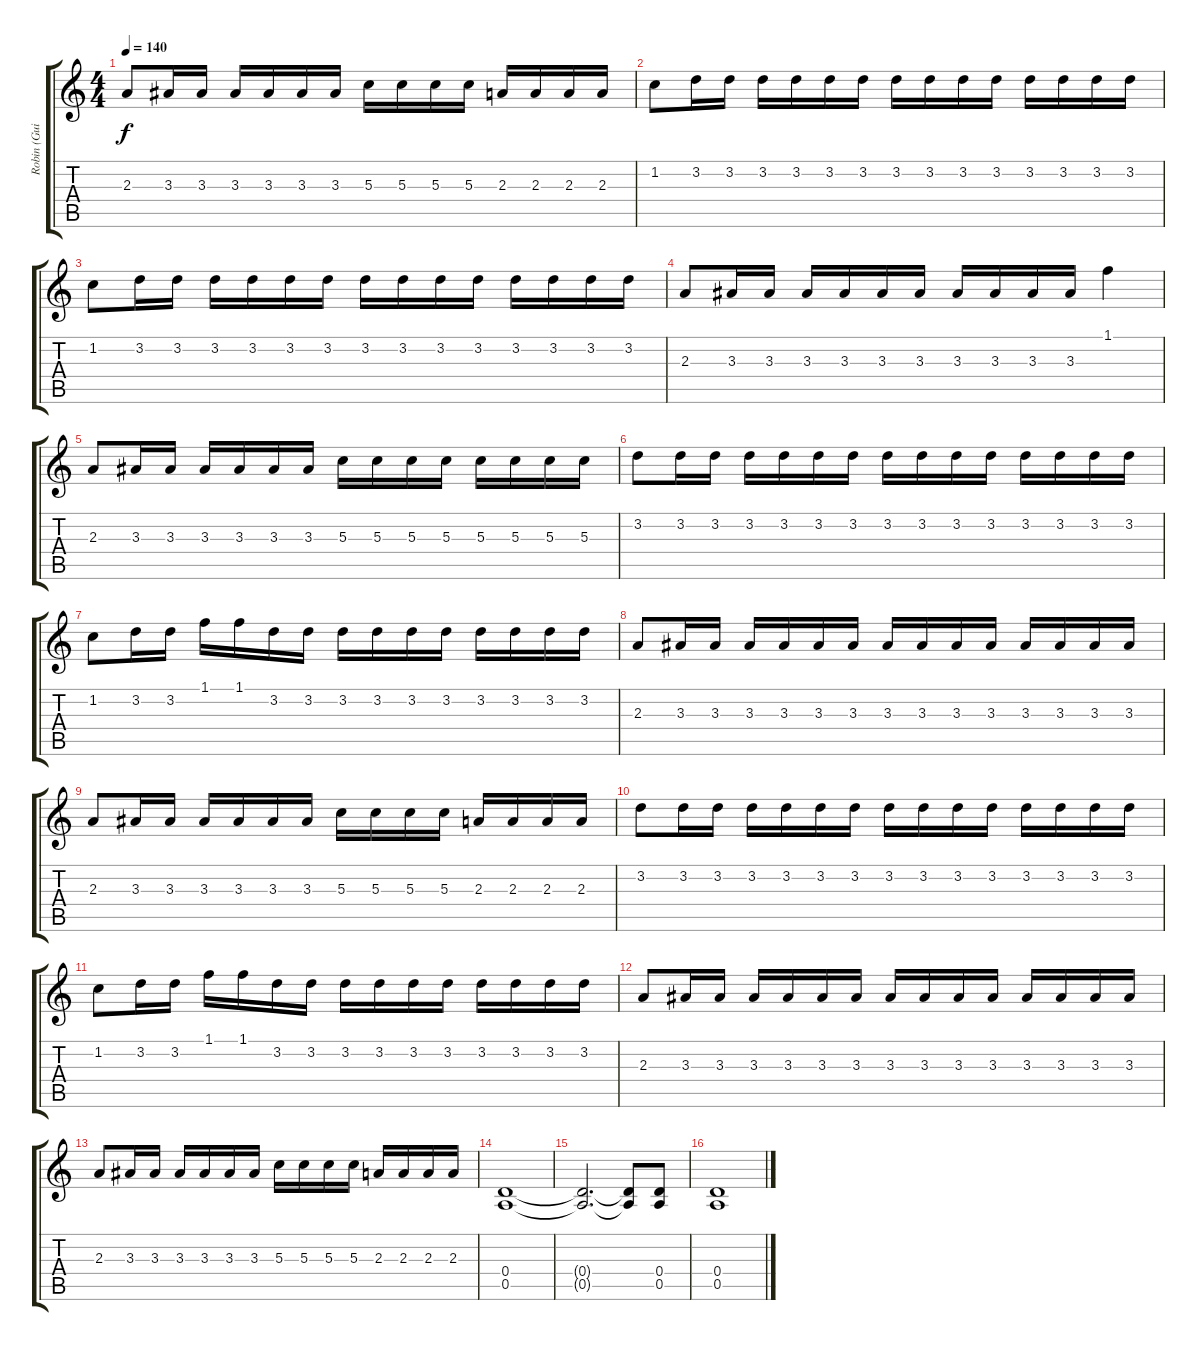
\track ("Robin (Guitar)" "Robin (Gui") {instrument distortionguitar}
\staff {score tabs}
\tuning (E4 B3 G3 D3 A2 E2) {hide}
\ts (4 4)
\tempo 140
\clef g2
\ks c
2.3.8{dy f} 3.3.16 3.3.16 3.3.16 3.3.16 3.3.16 3.3.16 5.3.16 5.3.16 5.3.16 5.3.16 2.3.16 2.3.16 2.3.16 2.3.16 |
1.2.8 3.2.16 3.2.16 3.2.16 3.2.16 3.2.16 3.2.16 3.2.16 3.2.16 3.2.16 3.2.16 3.2.16 3.2.16 3.2.16 3.2.16 |
1.2.8 3.2.16 3.2.16 3.2.16 3.2.16 3.2.16 3.2.16 3.2.16 3.2.16 3.2.16 3.2.16 3.2.16 3.2.16 3.2.16 3.2.16 |
2.3.8 3.3.16 3.3.16 3.3.16 3.3.16 3.3.16 3.3.16 3.3.16 3.3.16 3.3.16 3.3.16 1.1.4 |
2.3.8 3.3.16 3.3.16 3.3.16 3.3.16 3.3.16 3.3.16 5.3.16 5.3.16 5.3.16 5.3.16 5.3.16 5.3.16 5.3.16 5.3.16 |
3.2.8 3.2.16 3.2.16 3.2.16 3.2.16 3.2.16 3.2.16 3.2.16 3.2.16 3.2.16 3.2.16 3.2.16 3.2.16 3.2.16 3.2.16 |
1.2.8 3.2.16 3.2.16 1.1.16 1.1.16 3.2.16 3.2.16 3.2.16 3.2.16 3.2.16 3.2.16 3.2.16 3.2.16 3.2.16 3.2.16 |
2.3.8 3.3.16 3.3.16 3.3.16 3.3.16 3.3.16 3.3.16 3.3.16 3.3.16 3.3.16 3.3.16 3.3.16 3.3.16 3.3.16 3.3.16 |
2.3.8 3.3.16 3.3.16 3.3.16 3.3.16 3.3.16 3.3.16 5.3.16 5.3.16 5.3.16 5.3.16 2.3.16 2.3.16 2.3.16 2.3.16 |
3.2.8 3.2.16 3.2.16 3.2.16 3.2.16 3.2.16 3.2.16 3.2.16 3.2.16 3.2.16 3.2.16 3.2.16 3.2.16 3.2.16 3.2.16 |
1.2.8 3.2.16 3.2.16 1.1.16 1.1.16 3.2.16 3.2.16 3.2.16 3.2.16 3.2.16 3.2.16 3.2.16 3.2.16 3.2.16 3.2.16 |
2.3.8 3.3.16 3.3.16 3.3.16 3.3.16 3.3.16 3.3.16 3.3.16 3.3.16 3.3.16 3.3.16 3.3.16 3.3.16 3.3.16 3.3.16 |
2.3.8 3.3.16 3.3.16 3.3.16 3.3.16 3.3.16 3.3.16 5.3.16 5.3.16 5.3.16 5.3.16 2.3.16 2.3.16 2.3.16 2.3.16 |
(0.4 0.5).1 |
(0.4{t} 0.5{t}).2{d} (0.4{t} 0.5{t}).8 (0.4 0.5).8 |
(0.4 0.5).1
